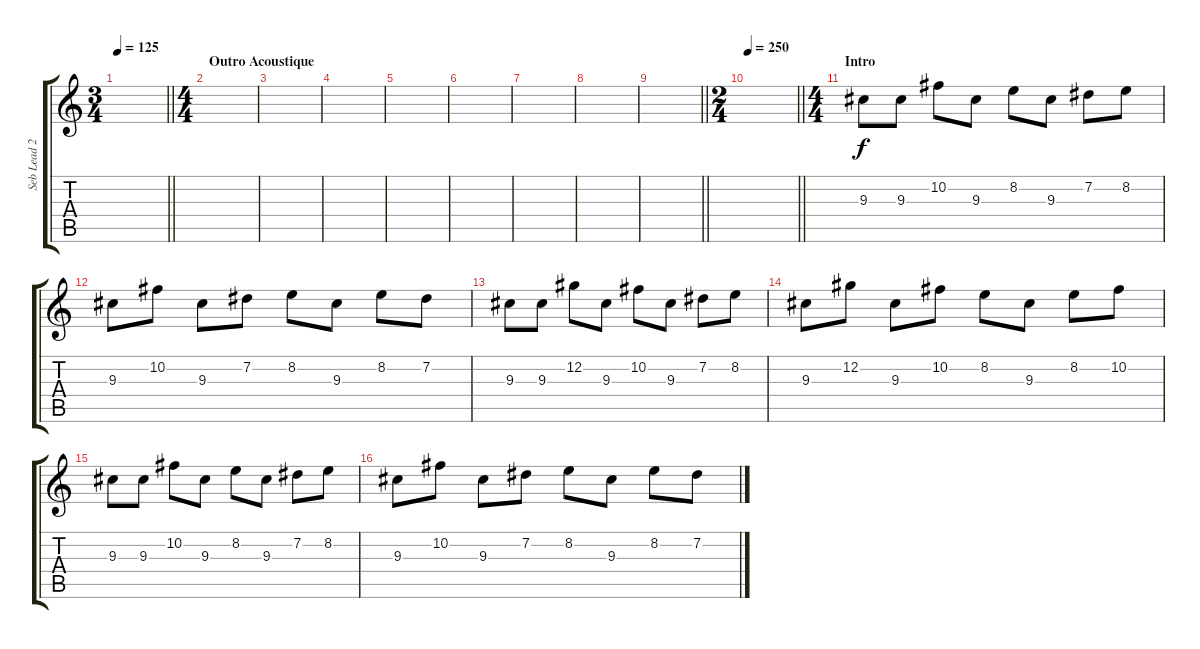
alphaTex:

\track ("Seb Lead 2" "Seb Lead 2") {instrument overdrivenguitar}
\staff {score tabs}
\tuning (Db4 Ab3 E3 B2 Gb2 Db2) {hide}
\ts (3 4)
\tempo 125
\clef g2
\barLineRight lightlight
\ks c
|
\ts (4 4)
\section ("" "Outro Acoustique")
|
|
|
|
|
|
|
\barLineRight lightlight
|
\ts (2 4)
\tempo 250
\barLineRight lightlight
|
\ts (4 4)
\section ("" "Intro")
9.3.8 9.3.8 10.2.8 9.3.8 8.2.8 9.3.8 7.2.8 8.2.8 |
9.3.8 10.2.8 9.3.8 7.2.8 8.2.8 9.3.8 8.2.8 7.2.8 |
9.3.8 9.3.8 12.2.8 9.3.8 10.2.8 9.3.8 7.2.8 8.2.8 |
9.3.8 12.2.8 9.3.8 10.2.8 8.2.8 9.3.8 8.2.8 10.2.8 |
9.3.8 9.3.8 10.2.8 9.3.8 8.2.8 9.3.8 7.2.8 8.2.8 |
9.3.8 10.2.8 9.3.8 7.2.8 8.2.8 9.3.8 8.2.8 7.2.8
